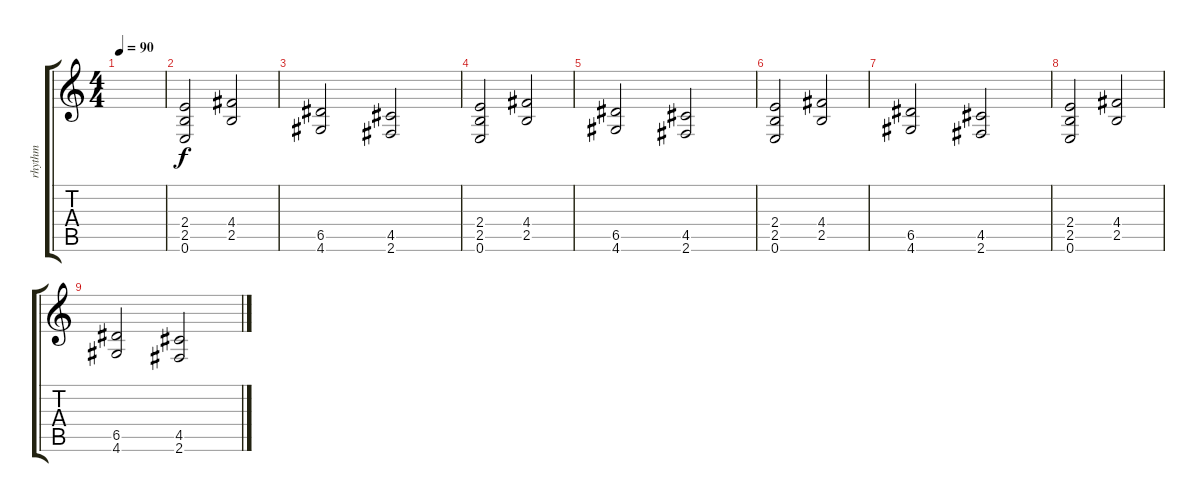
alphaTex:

\track ("rhythm" "rhythm") {instrument electricguitarjazz}
\staff {score tabs}
\tuning (E4 B3 G3 D3 A2 E2) {hide}
\ts (4 4)
\tempo 90
\clef g2
\ks c
|
(2.4 2.5 0.6).2 (4.4 2.5).2 |
(6.5 4.6).2 (4.5 2.6).2 |
(2.4 2.5 0.6).2 (4.4 2.5).2 |
(6.5 4.6).2 (4.5 2.6).2 |
(2.4 2.5 0.6).2 (4.4 2.5).2 |
(6.5 4.6).2 (4.5 2.6).2 |
(2.4 2.5 0.6).2 (4.4 2.5).2 |
(6.5 4.6).2 (4.5 2.6).2
